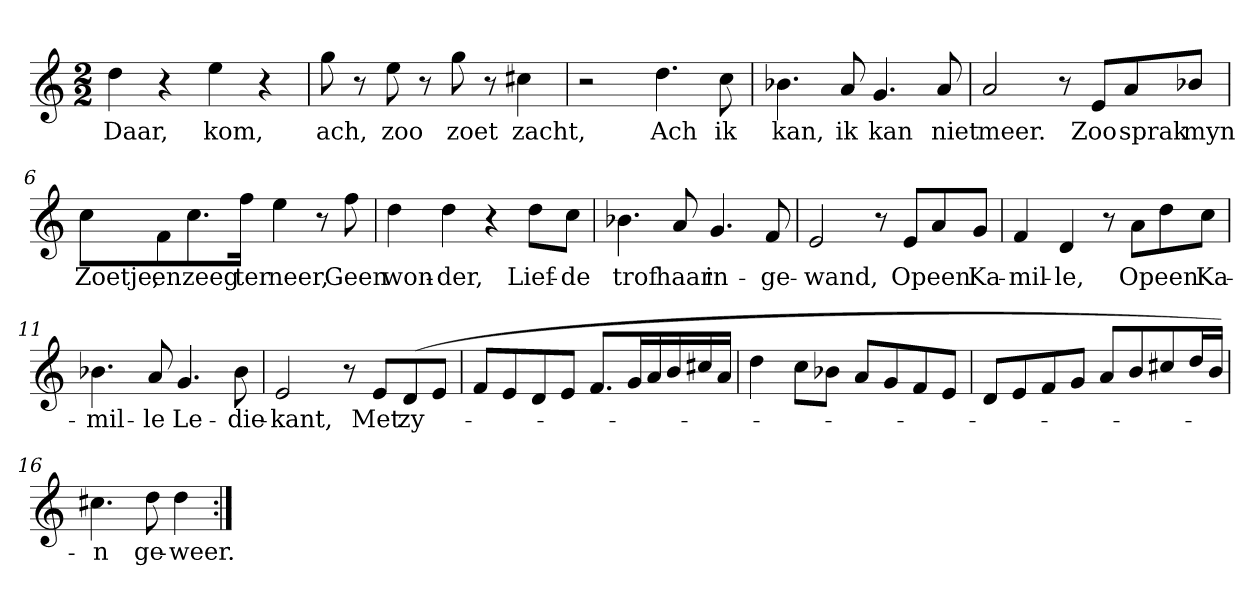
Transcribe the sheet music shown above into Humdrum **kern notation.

**kern	**text
*part1	*part1
*staff1	*staff1
*clefG2	*
*k[]	*
*D:dor	*
*M2/2	*
*MM120	*
=1	=1
4dd	Daar,
4r	.
4ee	kom,
4r	.
=2	=2
8gg	ach,
8r	.
8ee	zoo
8r	.
8gg	zoet
8r	.
4cc#X	zacht,
=3	=3
2r	.
4.dd	Ach
8cc	ik
=4	=4
4.b-X	kan,
8a	ik
4.g	kan
8a	niet
=5	=5
2a	meer.
8r	.
8e/L	Zoo
8a/	sprak
8b-X/J	myn
=6	=6
8cc\L	Zoetje,
8f\	en
8.cc\	zeeg
16ff\Jk	ter
4ee	neer,
8r	.
8ff	Geen
=7	=7
4dd	won-
4dd	-der,
4r	.
8dd\L	Lief-
8cc\J	-de
=8	=8
4.b-X	trof
8a	haar
4.g	in-
8f	-ge-
=9	=9
2e	-wand,
8r	.
8e/L	Op
8a/	een
8g/J	Ka-
=10	=10
4f	-mil-
4d	-le,
8r	.
8a\L	Op
8dd\	een
8cc\J	Ka-
=11	=11
4.b-X	-mil-
8a	-le
4.g	Le-
8b-	-die-
=12	=12
2e	-kant,
8r	.
8e/L	Met
(8d/	zy-
8e/J	.
=13	=13
8f/L	.
8e/	.
8d/	.
8e/J	.
8.f/L	.
16g/L	.
16a/	.
16b/	.
16cc#X/	.
16a/JJ	.
=14	=14
4dd	.
8cc\L	.
8b-X\J	.
8a/L	.
8g/	.
8f/	.
8e/J	.
=15	=15
8d/L	.
8e/	.
8f/	.
8g/J	.
8a/L	.
8b/	.
8cc#X/	.
16dd/L	.
16b/JJ)	.
=16	=16
4.cc#X	-n
8dd	ge-
4dd	-weer.
=:|!	=:|!
*-	*-
